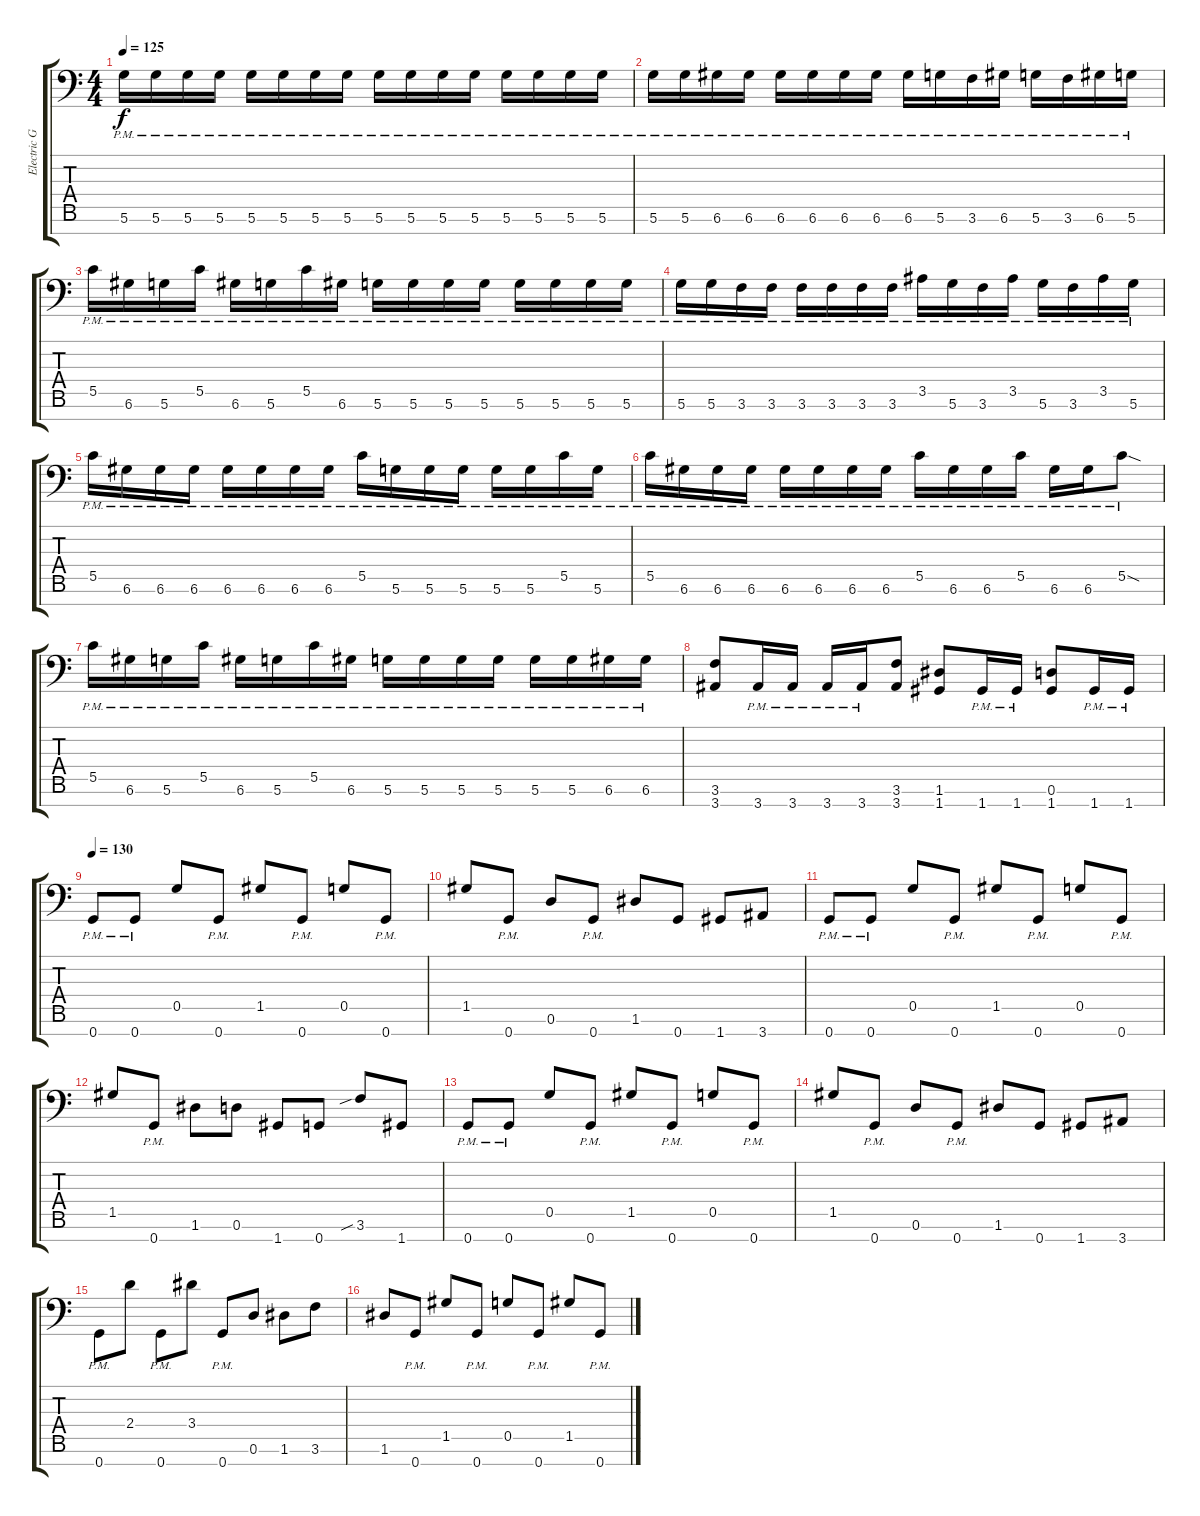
\track ("Electric Guitar" "Electric G") {instrument distortionguitar}
\staff {score tabs}
\tuning (D4 A3 F3 C3 G2 D2 G1) {hide}
\ts (4 4)
\tempo 125
\clef f4
\ks c
5.6{pm}.16{dy f} 5.6{pm}.16 5.6{pm}.16 5.6{pm}.16 5.6{pm}.16 5.6{pm}.16 5.6{pm}.16 5.6{pm}.16 5.6{pm}.16 5.6{pm}.16 5.6{pm}.16 5.6{pm}.16 5.6{pm}.16 5.6{pm}.16 5.6{pm}.16 5.6{pm}.16 |
5.6{pm}.16 5.6{pm}.16 6.6{pm}.16 6.6{pm}.16 6.6{pm}.16 6.6{pm}.16 6.6{pm}.16 6.6{pm}.16 6.6{pm}.16 5.6{pm}.16 3.6{pm}.16 6.6{pm}.16 5.6{pm}.16 3.6{pm}.16 6.6{pm}.16 5.6{pm}.16 |
5.5{pm}.16 6.6{pm}.16 5.6{pm}.16 5.5{pm}.16 6.6{pm}.16 5.6{pm}.16 5.5{pm}.16 6.6{pm}.16 5.6{pm}.16 5.6{pm}.16 5.6{pm}.16 5.6{pm}.16 5.6{pm}.16 5.6{pm}.16 5.6{pm}.16 5.6{pm}.16 |
5.6{pm}.16 5.6{pm}.16 3.6{pm}.16 3.6{pm}.16 3.6{pm}.16 3.6{pm}.16 3.6{pm}.16 3.6{pm}.16 3.5{pm}.16 5.6{pm}.16 3.6{pm}.16 3.5{pm}.16 5.6{pm}.16 3.6{pm}.16 3.5{pm}.16 5.6{pm}.16 |
5.5{pm}.16 6.6{pm}.16 6.6{pm}.16 6.6{pm}.16 6.6{pm}.16 6.6{pm}.16 6.6{pm}.16 6.6{pm}.16 5.5{pm}.16 5.6{pm}.16 5.6{pm}.16 5.6{pm}.16 5.6{pm}.16 5.6{pm}.16 5.5{pm}.16 5.6{pm}.16 |
5.5{pm}.16 6.6{pm}.16 6.6{pm}.16 6.6{pm}.16 6.6{pm}.16 6.6{pm}.16 6.6{pm}.16 6.6{pm}.16 5.5{pm}.16 6.6{pm}.16 6.6{pm}.16 5.5{pm}.16 6.6{pm}.16 6.6{pm}.16 5.5{sod pm}.8 |
5.5{pm}.16 6.6{pm}.16 5.6{pm}.16 5.5{pm}.16 6.6{pm}.16 5.6{pm}.16 5.5{pm}.16 6.6{pm}.16 5.6{pm}.16 5.6{pm}.16 5.6{pm}.16 5.6{pm}.16 5.6{pm}.16 5.6{pm}.16 6.6{pm}.16 6.6{pm}.16 |
(3.6 3.7).8 3.7{pm}.16 3.7{pm}.16 3.7{pm}.16 3.7{pm}.16 (3.6 3.7).8 (1.6 1.7).8 1.7{pm}.16 1.7{pm}.16 (0.6 1.7).8 1.7{pm}.16 1.7{pm}.16 |
\tempo 130
0.7{pm}.8{volume 8} 0.7{pm}.8 0.5.8 0.7{pm}.8 1.5.8 0.7{pm}.8 0.5.8 0.7{pm}.8 |
1.5.8 0.7{pm}.8 0.6.8 0.7{pm}.8 1.6.8 0.7.8 1.7.8 3.7.8 |
0.7{pm}.8 0.7{pm}.8 0.5.8 0.7{pm}.8 1.5.8 0.7{pm}.8 0.5.8 0.7{pm}.8 |
1.5.8 0.7{pm}.8 1.6.8 0.6.8 1.7.8 0.7.8 3.6{sib}.8 1.7.8 |
0.7{pm}.8 0.7{pm}.8 0.5.8 0.7{pm}.8 1.5.8 0.7{pm}.8 0.5.8 0.7{pm}.8 |
1.5.8 0.7{pm}.8 0.6.8 0.7{pm}.8 1.6.8 0.7.8 1.7.8 3.7.8 |
0.7{pm}.8 2.4.8 0.7{pm}.8 3.4.8 0.7{pm}.8 0.6.8 1.6.8 3.6.8 |
1.6.8 0.7{pm}.8 1.5.8 0.7{pm}.8 0.5.8 0.7{pm}.8 1.5.8 0.7{pm}.8
